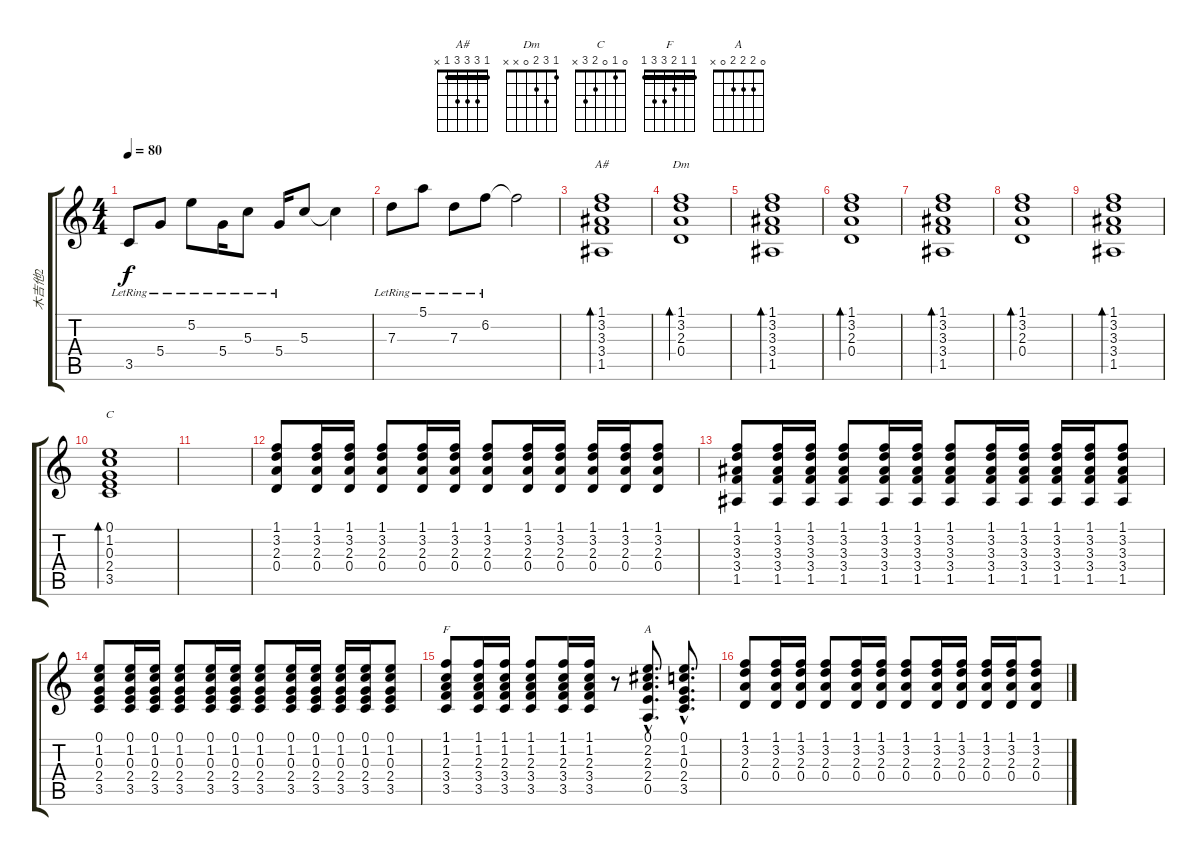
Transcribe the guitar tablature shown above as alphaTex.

\track ("木吉他2" "木吉他2") {instrument acousticguitarsteel}
\staff {score tabs}
\tuning (E4 B3 G3 D3 A2 E2) {hide}
\chord ("A#" 1 3 3 3 1 x) {barre 1}
\chord ("Dm" 1 3 2 0 x x)
\chord ("C" 0 1 0 2 3 x)
\chord ("F" 1 1 2 3 3 1) {barre 1}
\chord ("A" 0 2 2 2 0 x)
\ts (4 4)
\tempo 80
\clef g2
\ks c
3.5{lr}.8{dy f} 5.4{lr}.8 5.2{lr}.8 5.4{lr}.16 5.3{lr}.8 5.4{lr}.16 5.3.8 5.3{t}.4 |
7.3{lr}.8 5.1{lr}.8 7.3{lr}.8 6.2{lr}.8 6.2{t}.2 |
(1.1 3.2 3.3 3.4 1.5).1{bd 60 ch "A#"} |
(1.1 3.2 2.3 0.4).1{bd 60 ch "Dm"} |
(1.1 3.2 3.3 3.4 1.5).1{bd 60} |
(1.1 3.2 2.3 0.4).1{bd 60} |
(1.1 3.2 3.3 3.4 1.5).1{bd 60} |
(1.1 3.2 2.3 0.4).1{bd 60} |
(1.1 3.2 3.3 3.4 1.5).1{bd 60} |
(0.1 1.2 0.3 2.4 3.5).1{bd 60 ch "C"} |
|
(1.1 3.2 2.3 0.4).8 (1.1 3.2 2.3 0.4).16 (1.1 3.2 2.3 0.4).16 (1.1 3.2 2.3 0.4).8 (1.1 3.2 2.3 0.4).16 (1.1 3.2 2.3 0.4).16 (1.1 3.2 2.3 0.4).8 (1.1 3.2 2.3 0.4).16 (1.1 3.2 2.3 0.4).16 (1.1 3.2 2.3 0.4).16 (1.1 3.2 2.3 0.4).16 (1.1 3.2 2.3 0.4).8 |
(1.1 3.2 3.3 3.4 1.5).8 (1.1 3.2 3.3 3.4 1.5).16 (1.1 3.2 3.3 3.4 1.5).16 (1.1 3.2 3.3 3.4 1.5).8 (1.1 3.2 3.3 3.4 1.5).16 (1.1 3.2 3.3 3.4 1.5).16 (1.1 3.2 3.3 3.4 1.5).8 (1.1 3.2 3.3 3.4 1.5).16 (1.1 3.2 3.3 3.4 1.5).16 (1.1 3.2 3.3 3.4 1.5).16 (1.1 3.2 3.3 3.4 1.5).16 (1.1 3.2 3.3 3.4 1.5).8 |
(0.1 1.2 0.3 2.4 3.5).8 (0.1 1.2 0.3 2.4 3.5).16 (0.1 1.2 0.3 2.4 3.5).16 (0.1 1.2 0.3 2.4 3.5).8 (0.1 1.2 0.3 2.4 3.5).16 (0.1 1.2 0.3 2.4 3.5).16 (0.1 1.2 0.3 2.4 3.5).8 (0.1 1.2 0.3 2.4 3.5).16 (0.1 1.2 0.3 2.4 3.5).16 (0.1 1.2 0.3 2.4 3.5).16 (0.1 1.2 0.3 2.4 3.5).16 (0.1 1.2 0.3 2.4 3.5).8 |
(1.1 1.2 2.3 3.4 3.5).8{ch "F"} (1.1 1.2 2.3 3.4 3.5).16 (1.1 1.2 2.3 3.4 3.5).16 (1.1 1.2 2.3 3.4 3.5).8 (1.1 1.2 2.3 3.4 3.5).16 (1.1 1.2 2.3 3.4 3.5).16 r.8 (0.1{hac} 2.2{hac} 2.3{hac} 2.4{hac} 0.5{hac}).8{d ch "A"} (0.1{hac} 1.2{hac} 0.3{hac} 2.4{hac} 3.5{hac}).8{d} |
(1.1 3.2 2.3 0.4).8 (1.1 3.2 2.3 0.4).16 (1.1 3.2 2.3 0.4).16 (1.1 3.2 2.3 0.4).8 (1.1 3.2 2.3 0.4).16 (1.1 3.2 2.3 0.4).16 (1.1 3.2 2.3 0.4).8 (1.1 3.2 2.3 0.4).16 (1.1 3.2 2.3 0.4).16 (1.1 3.2 2.3 0.4).16 (1.1 3.2 2.3 0.4).16 (1.1 3.2 2.3 0.4).8
